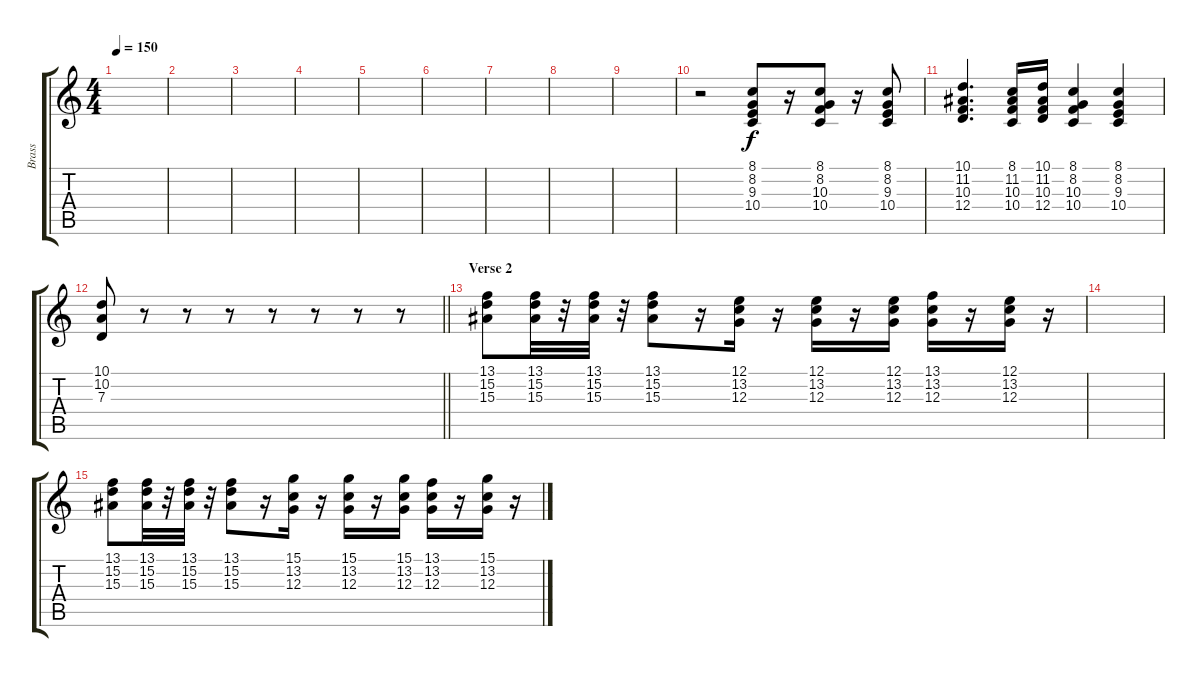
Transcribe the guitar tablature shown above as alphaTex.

\track ("Brass" "Brass") {instrument frenchhorn}
\staff {score tabs}
\tuning (E4 B3 G3 D3 A2 E2) {hide}
\ts (4 4)
\tempo 150
\clef g2
\ks c
|
|
|
|
|
|
|
|
|
r.2 (8.1 8.2 9.3 10.4).8 r.16 (8.1 8.2 10.3 10.4).8 r.16 (8.1 8.2 9.3 10.4).8 |
(10.1 11.2 10.3 12.4).4{d} (8.1 11.2 10.3 10.4).16 (10.1 11.2 10.3 12.4).16 (8.1 8.2 10.3 10.4).4 (8.1 8.2 9.3 10.4).4 |
\barLineRight lightlight
(10.1 10.2 7.3).8 r.8 r.8 r.8 r.8 r.8 r.8 r.8 |
\section ("" "Verse 2")
(13.1 15.2 15.3).8 (13.1 15.2 15.3).32 r.32 (13.1 15.2 15.3).32 r.32 (13.1 15.2 15.3).8 r.16 (12.1 13.2 12.3).16 r.16 (12.1 13.2 12.3).16 r.16 (12.1 13.2 12.3).16 (13.1 13.2 12.3).16 r.16 (12.1 13.2 12.3).16 r.16 |
|
(13.1 15.2 15.3).8 (13.1 15.2 15.3).32 r.32 (13.1 15.2 15.3).32 r.32 (13.1 15.2 15.3).8 r.16 (15.1 13.2 12.3).16 r.16 (15.1 13.2 12.3).16 r.16 (15.1 13.2 12.3).16 (13.1 13.2 12.3).16 r.16 (15.1 13.2 12.3).16 r.16
